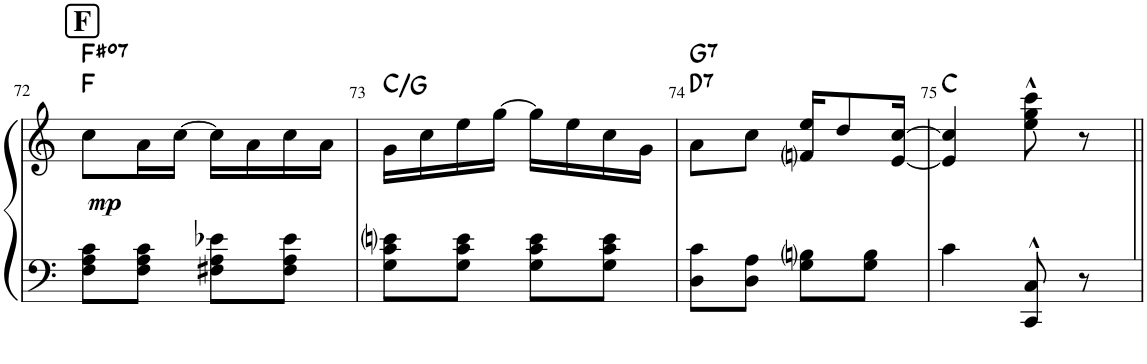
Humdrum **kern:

**kern	**kern	**dynam	**harte
*part2	*part1	*part1	*part1
*staff2	*staff1	*staff1	*
*I"Piano	*I"Piano	*	*
*I'Pno	*I'Pno	*	*
!!LO:PB:g=z
*clefF4	*clefG2	*	*
*k[]	*k[]	*	*
*M2/4	*M2/4	*	*
=72	=72	=72	=72
!	!LO:TX:a:B:t=F	!	!
!	!	!LO:DY:b	!LO:H:n=2:kt=7
8F\ 8A\ 8c\L	8cc\L	mp	F:maj F#:dim7
8F\ 8A\ 8c\J	16a\L	.	.
.	[16cc\JJ	.	.
8F#X\ 8A\ 8e-X\L	16cc\LL]	.	.
.	16a\	.	.
8F#\ 8A\ 8e-\J	16cc\	.	.
.	16a\JJ	.	.
=73	=73	=73	=73
8G\ 8c\ 8eni\L	16g\LL	.	C:maj/5
.	16cc\	.	.
8G\ 8c\ 8e\J	16ee\	.	.
.	[16gg\JJ	.	.
8G\ 8c\ 8e\L	16gg\LL]	.	.
.	16ee\	.	.
8G\ 8c\ 8e\J	16cc\	.	.
.	16g\JJ	.	.
=74	=74	=74	=74
!	!	!	!LO:H:n=1:kt=7
!	!	!	!LO:H:n=2:kt=7
8D\ 8c\L	8a\L	.	D:7 G:7
8D\ 8A\J	8cc\J	.	.
8G\ 8Bni\L	16fni/ 16ee/KL	.	.
.	8dd/	.	.
8G\ 8B\J	.	.	.
.	[16e/ [16cc/Jk	.	.
=75	=75	=75	=75
4c\	4e/] 4cc/]	.	C:maj
8CC/^^ 8C/^^	8ee\^^ 8gg\^^ 8ccc\^^	.	.
8r	8r	.	.
=||	=||	=||	=||
*-	*-	*-	*-
